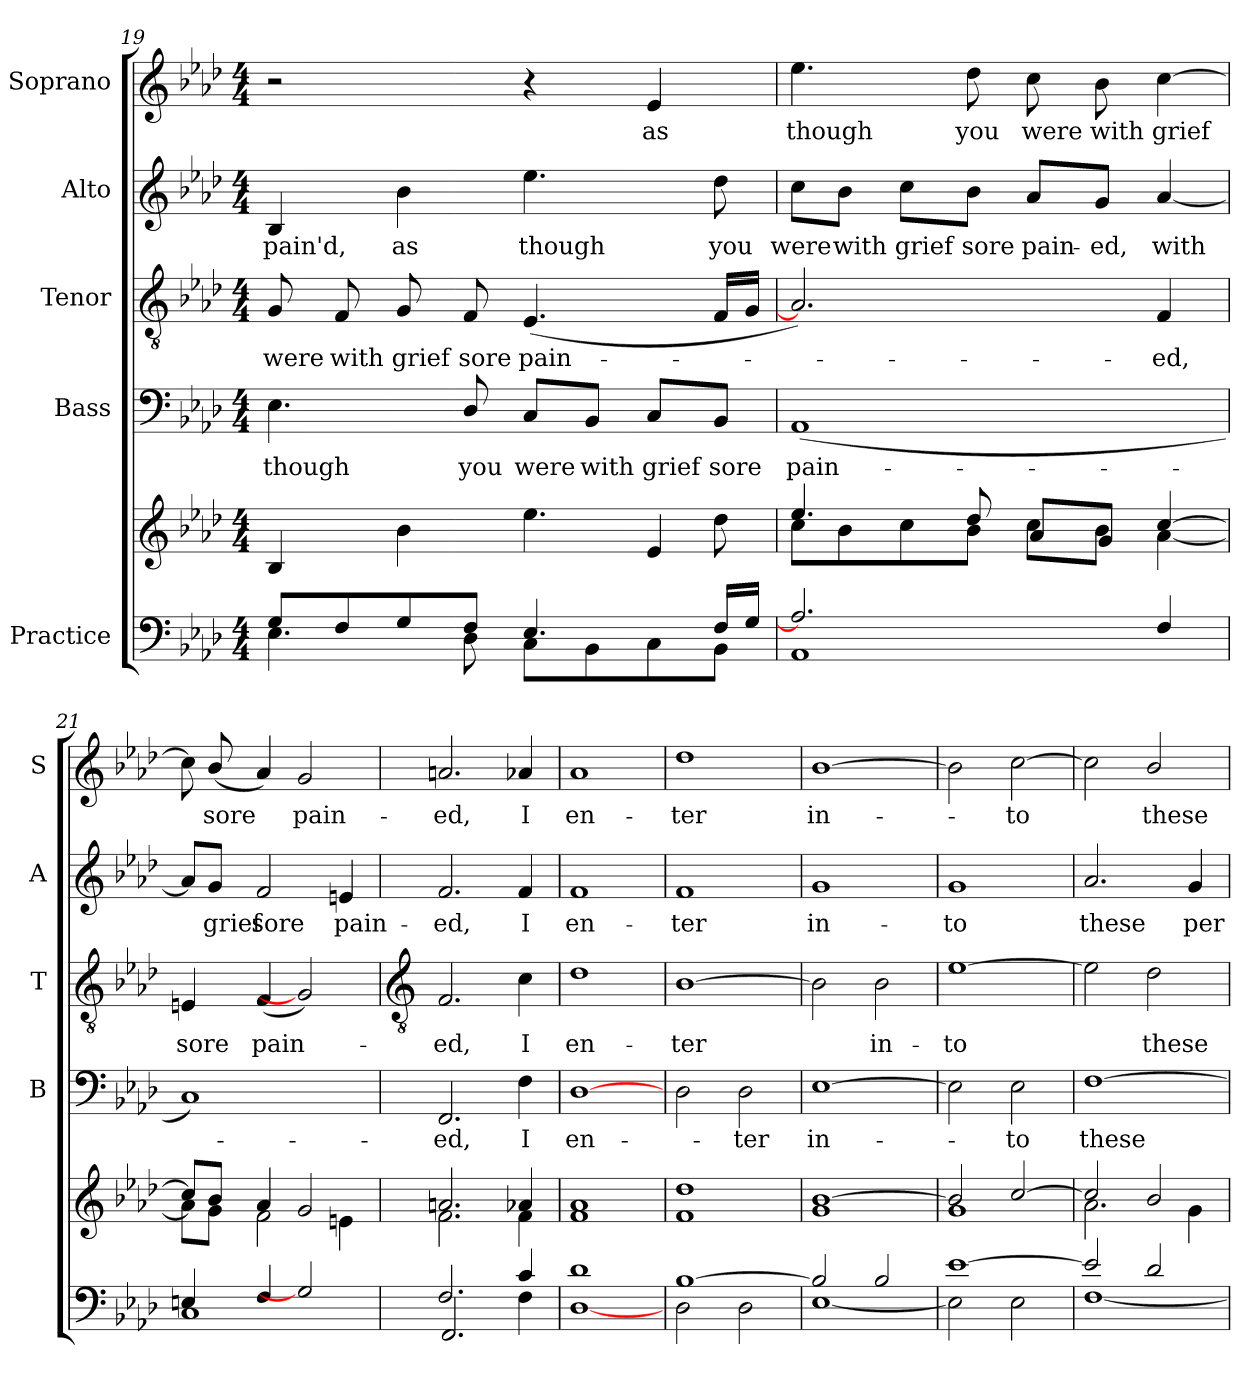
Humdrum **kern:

**kern	**kern	**kern	**text	**kern	**text	**kern	**text	**kern	**text
*part5	*part5	*part4	*part4	*part3	*part3	*part2	*part2	*part1	*part1
*staff6	*staff5	*staff4	*staff4	*staff3	*staff3	*staff2	*staff2	*staff1	*staff1
*I"Practice	*	*I"Bass	*	*I"Tenor	*	*I"Alto	*	*I"Soprano	*
*	*	*I'B	*	*I'T	*	*I'A	*	*I'S	*
!!LO:LB:g=z
*clefF4	*clefG2	*clefF4	*	*clefGv2	*	*clefG2	*	*clefG2	*
*k[b-e-a-d-]	*k[b-e-a-d-]	*k[b-e-a-d-]	*	*k[b-e-a-d-]	*	*k[b-e-a-d-]	*	*k[b-e-a-d-]	*
*A-:	*A-:	*A-:	*	*A-:	*	*A-:	*	*A-:	*
*M4/4	*M4/4	*M4/4	*	*M4/4	*	*M4/4	*	*M4/4	*
=19	=19	=19	=19	=19	=19	=19	=19	=19	=19
*^	*^	*	*	*	*	*	*	*	*
!	!	!	!	!	!LO:LY:b	!	!LO:LY:b	!	!LO:LY:b	!	!
8G/L	4.E-	2ryy	4B-/	4.E-	though	8G	were	4B-	pain'd,	2r	.
!	!	!	!	!	!	!	!LO:LY:b	!	!	!	!
8F/	.	.	.	.	.	8F	with	.	.	.	.
!	!	!	!	!	!	!	!LO:LY:b	!	!LO:LY:b	!	!
8G/	.	.	4b-\	.	.	8G	grief	4b-	as	.	.
!	!	!	!	!	!LO:LY:b	!	!LO:LY:b	!	!	!	!
8F/J	8D-\	.	.	8D-/	you	8F	sore	.	.	.	.
!	!	!	!	!	!LO:LY:b	!	!LO:LY:b	!	!LO:LY:b	!	!
4.E-/	8C\L	4ryy	4.ee-\	8C/L	were	(<4.E-	pain-	4.ee-	though	4r	.
!	!	!	!	!	!LO:LY:b	!	!	!	!	!	!
.	8BB-\	.	.	8BB-/J	with	.	.	.	.	.	.
!	!	!	!	!	!LO:LY:b	!	!	!	!	!	!LO:LY:b
.	8C\	4e-/	.	8C/L	grief	.	.	.	.	4e-	as
!	!	!	!	!	!LO:LY:b	!	!	!	!LO:LY:b	!	!
16F/LL	8BB-\J	.	8dd-\	8BB-/J	sore	16FLL	.	8dd-	you	.	.
16G/JJ	.	.	.	.	.	16GJJ	.	.	.	.	.
=20	=20	=20	=20	=20	=20	=20	=20	=20	=20	=20	=20
!	!	!	!	!	!LO:LY:b	!	!	!	!LO:LY:b	!	!LO:LY:b
2.A-/]	1AA-	4.ee-/	8cc\L	(<1AA-	pain-	2.A-])	.	8cc\L	were	4.ee-	though
!	!	!	!	!	!	!	!	!	!LO:LY:b	!	!
.	.	.	8b-\	.	.	.	.	8b-\J	with	.	.
!	!	!	!	!	!	!	!	!	!LO:LY:b	!	!
.	.	.	8cc\	.	.	.	.	8cc\L	grief	.	.
!	!	!	!	!	!	!	!	!	!LO:LY:b	!	!LO:LY:b
.	.	8dd-/	8b-/J	.	.	.	.	8b-\J	sore	8dd-	you
!	!	!	!	!	!	!	!	!	!LO:LY:b	!	!LO:LY:b
.	.	8ccL	8a-L	.	.	.	.	8a-/L	pain-	8cc	were
!	!	!	!	!	!	!	!	!	!LO:LY:b	!	!LO:LY:b
.	.	8b-\J	8g/J	.	.	.	.	8g/J	-ed,	8b-	with
!	!	!	!	!	!	!	!LO:LY:b	!	!LO:LY:b	!	!LO:LY:b
4F/	.	[4cc	[4a-\	.	.	4F	ed,	[4a-	with	[4cc	grief
=21	=21	=21	=21	=21	=21	=21	=21	=21	=21	=21	=21
!	!	!	!	!	!	!	!LO:LY:b	!	!	!	!
4En/	1C	8ccL]	8a-L]	1C)	.	4En	sore	8a-/L]	.	8cc]	.
!	!	!	!	!	!	!	!	!	!LO:LY:b	!	!LO:LY:b
.	.	8b-/J	8gJ	.	.	.	.	8g/J	grief	(<8b-/L	sore
!	!	!	!	!	!	!	!LO:LY:b	!	!LO:LY:b	!	!
4F/	.	4a-	2f\	.	.	(<4F	pain-	2f	sore	4a-)	.
!	!	!	!	!	!	!	!	!	!	!	!LO:LY:b
2G/]	.	2g	.	.	.	2G])	.	.	.	2g	pain-
!	!	!	!	!	!	!	!	!	!LO:LY:b	!	!
.	.	.	4en\	.	.	.	.	4en	pain-	.	.
!!LO:LB:g=z
=22	=22	=22	=22	=22	=22	=22	=22	=22	=22	=22	=22
*	*	*	*	*	*	*clefGv2	*	*	*	*	*
!	!	!	!	!	!LO:LY:b	!	!LO:LY:b	!	!LO:LY:b	!	!LO:LY:b
2.F/	2.FF/	2.an	2.f	2.FF	ed,	2.F	ed,	2.f	-ed,	2.an	-ed,
!	!	!	!	!	!LO:LY:b	!	!LO:LY:b	!	!LO:LY:b	!	!LO:LY:b
4c	4F\	4a-X	4f	4F	I	4c	I	4f	I	4a-X	I
=23	=23	=23	=23	=23	=23	=23	=23	=23	=23	=23	=23
!	!	!	!	!	!LO:LY:b	!	!LO:LY:b	!	!LO:LY:b	!	!LO:LY:b
1d-	[1D-\	1a-	1f	[1D-	en-	1d-	en-	1f	en-	1a-	en-
=24	=24	=24	=24	=24	=24	=24	=24	=24	=24	=24	=24
!	!	!	!	!	!	!	!LO:LY:b	!	!LO:LY:b	!	!LO:LY:b
[1B-	2D-\	1dd-	1f	2D-	.	[1B-	-ter	1f	-ter	1dd-	-ter
!	!	!	!	!	!LO:LY:b	!	!	!	!	!	!
.	2D-\	.	.	2D-	ter	.	.	.	.	.	.
=25	=25	=25	=25	=25	=25	=25	=25	=25	=25	=25	=25
!	!	!	!	!	!LO:LY:b	!	!	!	!LO:LY:b	!	!LO:LY:b
2B-/]	[1E-\	[1b-	1g	[1E-	in-	2B-]	.	1g	in-	[1b-	in-
!	!	!	!	!	!	!	!LO:LY:b	!	!	!	!
2B-/	.	.	.	.	.	2B-	in-	.	.	.	.
=26	=26	=26	=26	=26	=26	=26	=26	=26	=26	=26	=26
!	!	!	!	!	!	!	!LO:LY:b	!	!LO:LY:b	!	!
[1e-	2E-\]	2b-/]	1g	2E-]	.	[1e-	-to	1g	-to	2b-]	.
!	!	!	!	!	!LO:LY:b	!	!	!	!	!	!LO:LY:b
.	2E-\	[2cc/	.	2E-	to	.	.	.	.	[2cc	to
=27	=27	=27	=27	=27	=27	=27	=27	=27	=27	=27	=27
!	!	!	!	!	!LO:LY:b	!	!	!	!LO:LY:b	!	!
2e-/]	[1F\	2cc/]	2.a-\	[1F	these	2e-]	.	2.a-	these	2cc]	.
!	!	!	!	!	!	!	!LO:LY:b	!	!	!	!LO:LY:b
2d-/	.	2b-/	.	.	.	2d-	these	.	.	2b-/	these
!	!	!	!	!	!	!	!	!	!LO:LY:b	!	!
.	.	.	4g\	.	.	.	.	4g	per-	.	.
*v	*v	*	*	*	*	*	*	*	*	*	*
*	*v	*v	*	*	*	*	*	*	*	*
=	=	=	=	=	=	=	=	=	=
*-	*-	*-	*-	*-	*-	*-	*-	*-	*-
